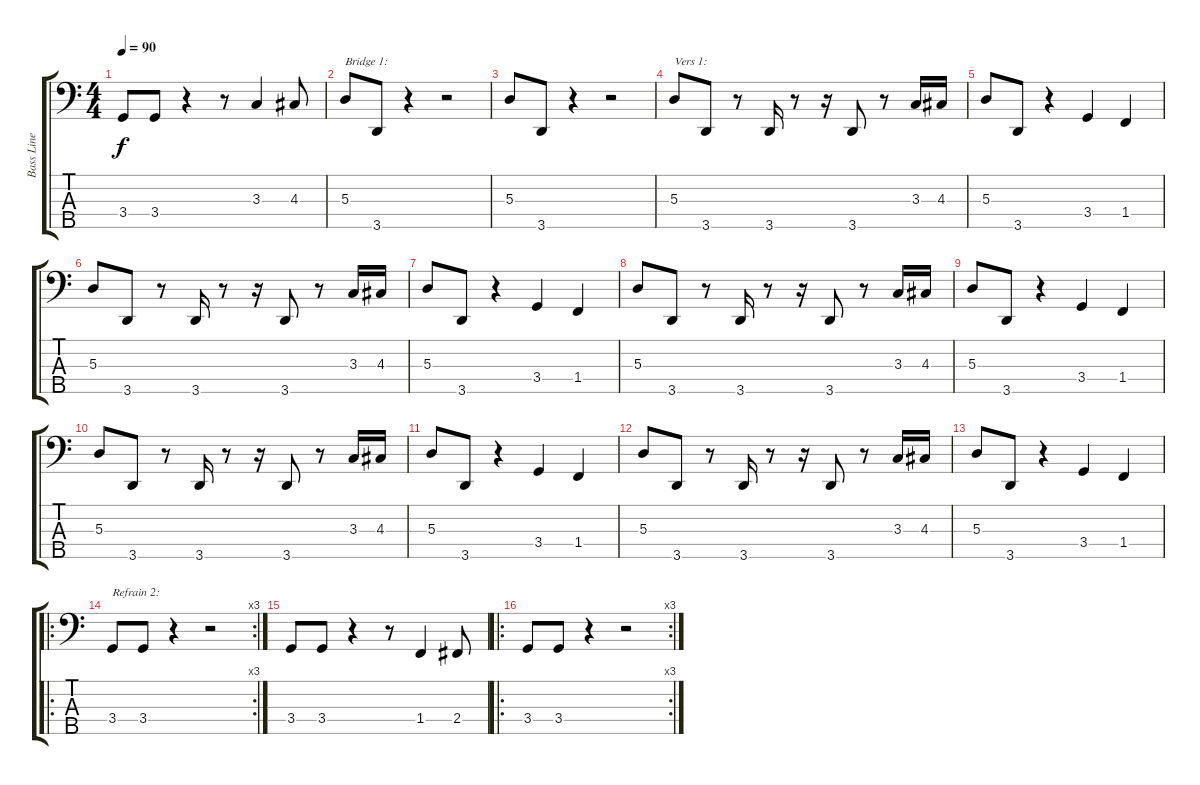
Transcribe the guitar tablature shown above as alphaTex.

\track ("Bass Line (Gudze):" "Bass Line ") {instrument electricbassfinger}
\staff {score tabs}
\tuning (G2 D2 A1 E1 B0) {hide}
\ts (4 4)
\tempo 90
\clef f4
\ks c
3.4.8{dy f} 3.4.8 r.4 r.8 3.3.4 4.3.8 |
5.3.8{txt "Bridge 1:"} 3.5.8 r.4 r.2 |
5.3.8 3.5.8 r.4 r.2 |
5.3.8{txt "Vers 1:"} 3.5.8 r.8 3.5.16 r.8 r.16 3.5.8 r.8 3.3.16 4.3.16 |
5.3.8 3.5.8 r.4 3.4.4 1.4.4 |
5.3.8 3.5.8 r.8 3.5.16 r.8 r.16 3.5.8 r.8 3.3.16 4.3.16 |
5.3.8 3.5.8 r.4 3.4.4 1.4.4 |
5.3.8 3.5.8 r.8 3.5.16 r.8 r.16 3.5.8 r.8 3.3.16 4.3.16 |
5.3.8 3.5.8 r.4 3.4.4 1.4.4 |
5.3.8 3.5.8 r.8 3.5.16 r.8 r.16 3.5.8 r.8 3.3.16 4.3.16 |
5.3.8 3.5.8 r.4 3.4.4 1.4.4 |
5.3.8 3.5.8 r.8 3.5.16 r.8 r.16 3.5.8 r.8 3.3.16 4.3.16 |
5.3.8 3.5.8 r.4 3.4.4 1.4.4 |
\ro
\rc 3
3.4.8{txt "Refrain 2:"} 3.4.8 r.4 r.2 |
3.4.8 3.4.8 r.4 r.8 1.4.4 2.4.8 |
\ro
\rc 3
3.4.8 3.4.8 r.4 r.2
